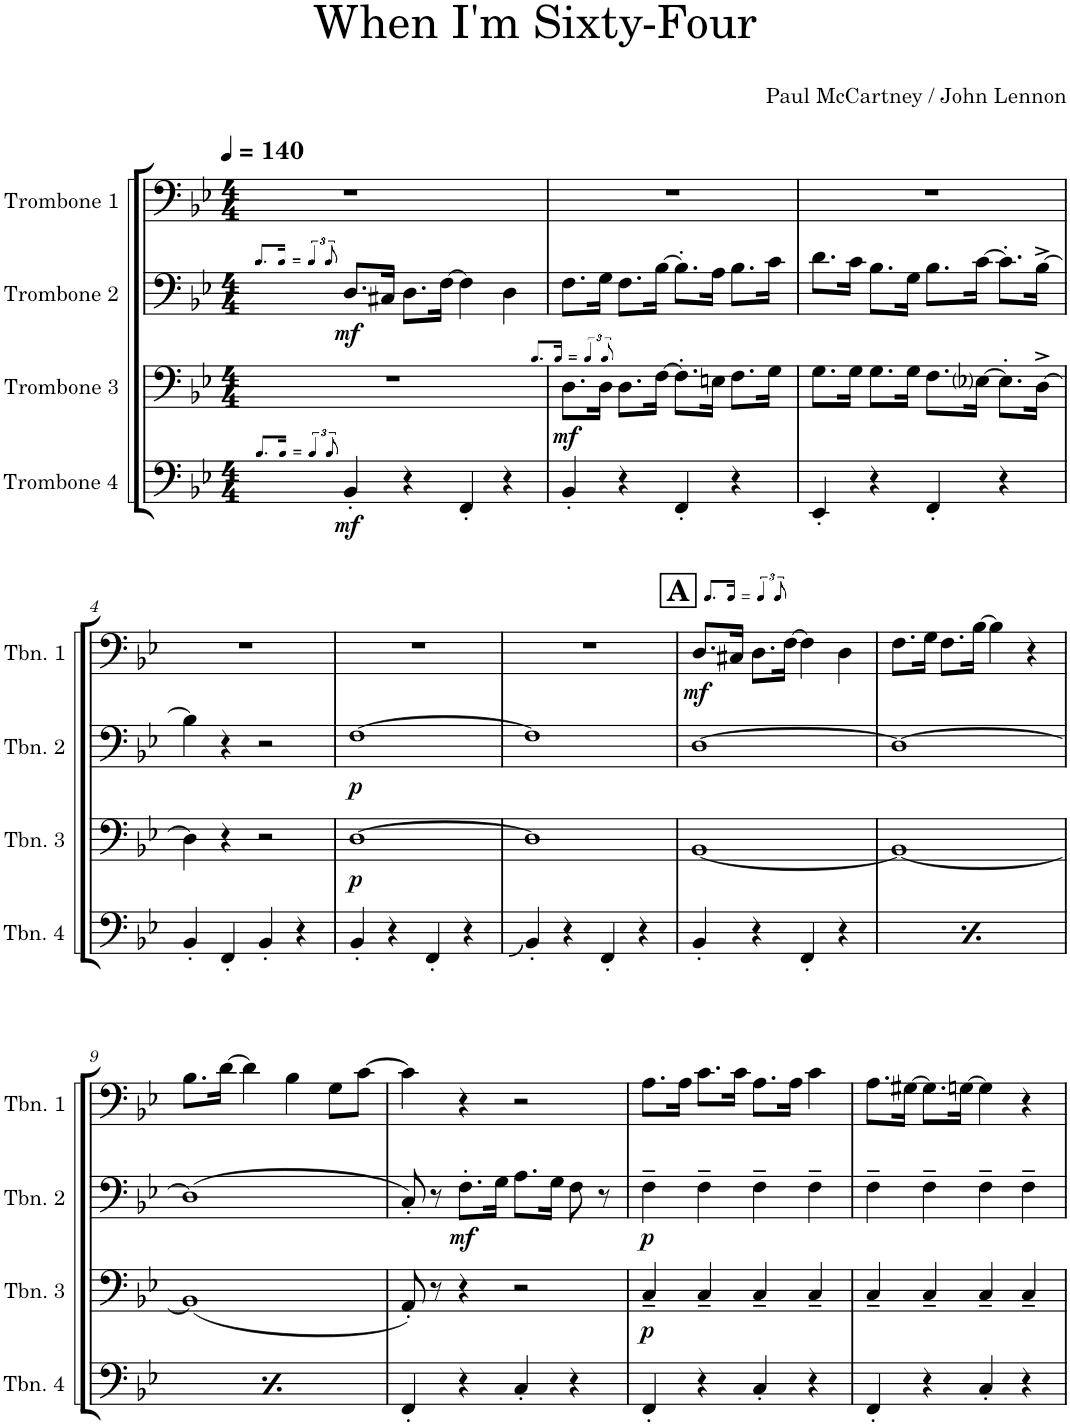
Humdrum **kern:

**kern	**dynam	**kern	**dynam	**kern	**dynam	**kern	**dynam
*part4	*part4	*part3	*part3	*part2	*part2	*part1	*part1
*staff4	*staff4	*staff3	*staff3	*staff2	*staff2	*staff1	*staff1
*I"Trombone 4	*	*I"Trombone 3	*	*I"Trombone 2	*	*I"Trombone 1	*
*I'Tbn. 4	*	*I'Tbn. 3	*	*I'Tbn. 2	*	*I'Tbn. 1	*
*clefF4	*	*clefF4	*	*clefF4	*	*clefF4	*
*k[b-e-]	*	*k[b-e-]	*	*k[b-e-]	*	*k[b-e-]	*
*M4/4	*	*M4/4	*	*M4/4	*	*M4/4	*
*MM140	*	*MM140	*	*MM140	*	*MM140	*
=1	=1	=1	=1	=1	=1	=1	=1
!	!LO:DY:b	!	!	!	!LO:DY:b	!	!
4BB-'/	mf	1r	.	8.D/L	mf	1r	.
.	.	.	.	16C#X/Jk	.	.	.
4r	.	.	.	8.D\L	.	.	.
.	.	.	.	[16F\Jk	.	.	.
4FF'/	.	.	.	4F\]	.	.	.
4r	.	.	.	4D\	.	.	.
=2	=2	=2	=2	=2	=2	=2	=2
!	!	!	!LO:DY:b	!	!	!	!
4BB-'/	.	8.D\L	mf	8.F\L	.	1r	.
.	.	16D\Jk	.	16G\Jk	.	.	.
4r	.	8.D\L	.	8.F\L	.	.	.
.	.	[16F\Jk	.	[16B-\Jk	.	.	.
4FF'/	.	8.F'\L]	.	8.B-'\L]	.	.	.
.	.	16En\Jk	.	16A\Jk	.	.	.
4r	.	8.F\L	.	8.B-\L	.	.	.
.	.	16G\Jk	.	16c\Jk	.	.	.
=3	=3	=3	=3	=3	=3	=3	=3
4EE-'/	.	8.G\L	.	8.d\L	.	1r	.
.	.	16G\Jk	.	16c\Jk	.	.	.
4r	.	8.G\L	.	8.B-\L	.	.	.
.	.	16G\Jk	.	16G\Jk	.	.	.
4FF'/	.	8.F\L	.	8.B-\L	.	.	.
.	.	[16E-i\Jk	.	[16c\Jk	.	.	.
4r	.	8.E-'\L]	.	8.c'\L]	.	.	.
.	.	[16D^\Jk	.	[16B-^\Jk	.	.	.
!!LO:LB:g=z
=4	=4	=4	=4	=4	=4	=4	=4
4BB-'/	.	4D\]	.	4B-\]	.	1r	.
4FF'/	.	4r	.	4r	.	.	.
4BB-'/	.	2r	.	2r	.	.	.
4r	.	.	.	.	.	.	.
=5	=5	=5	=5	=5	=5	=5	=5
!	!	!	!LO:DY:b	!	!LO:DY:b	!	!
4BB-'/	.	[1D	p	[1F	p	1r	.
4r	.	.	.	.	.	.	.
4FF'/	.	.	.	.	.	.	.
4r	.	.	.	.	.	.	.
=6	=6	=6	=6	=6	=6	=6	=6
4BB-'/	.	1D]	.	1F]	.	1r	.
4r	.	.	.	.	.	.	.
4FF'/	.	.	.	.	.	.	.
4r	.	.	.	.	.	.	.
!!LO:REH:place=s1:a:B:cj:fs=14:t=A
=7	=7	=7	=7	=7	=7	=7	=7
!	!	!	!	!	!	!	!LO:DY:b
4BB-'/	.	[1BB-	.	[1D	.	8.D/L	mf
.	.	.	.	.	.	16C#X/Jk	.
4r	.	.	.	.	.	8.D\L	.
.	.	.	.	.	.	[16F\Jk	.
4FF'/	.	.	.	.	.	4F\]	.
4r	.	.	.	.	.	4D\	.
=8	=8	=8	=8	=8	=8	=8	=8
4BB-'/	.	1BB-_	.	1D_	.	8.F\L	.
.	.	.	.	.	.	16G\Jk	.
4r	.	.	.	.	.	8.F\L	.
.	.	.	.	.	.	[16B-\Jk	.
4FF'/	.	.	.	.	.	4B-\]	.
4r	.	.	.	.	.	4r	.
!!LO:LB:g=z
=9	=9	=9	=9	=9	=9	=9	=9
4BB-'/	.	(1BB-]	.	(1D]	.	8.B-\L	.
.	.	.	.	.	.	[16d\Jk	.
4r	.	.	.	.	.	4d\]	.
4FF'/	.	.	.	.	.	4B-\	.
4r	.	.	.	.	.	8G\L	.
.	.	.	.	.	.	[8c\J	.
=10	=10	=10	=10	=10	=10	=10	=10
4FF'/	.	8AA'/)	.	8C'/)	.	4c\]	.
.	.	8r	.	8r	.	.	.
!	!	!	!	!	!LO:DY:b	!	!
4r	.	4r	.	8.F'\L	mf	4r	.
.	.	.	.	16G\Jk	.	.	.
4C'/	.	2r	.	8.A\L	.	2r	.
.	.	.	.	16G\Jk	.	.	.
4r	.	.	.	8F\	.	.	.
.	.	.	.	8r	.	.	.
=11	=11	=11	=11	=11	=11	=11	=11
!	!	!	!LO:DY:b	!	!LO:DY:b	!	!
4FF'/	.	4C~/	p	4F~\	p	8.A\L	.
.	.	.	.	.	.	16A\Jk	.
4r	.	4C~/	.	4F~\	.	8.c\L	.
.	.	.	.	.	.	16c\Jk	.
4C'/	.	4C~/	.	4F~\	.	8.A\L	.
.	.	.	.	.	.	16A\Jk	.
4r	.	4C~/	.	4F~\	.	4c\	.
=12	=12	=12	=12	=12	=12	=12	=12
4FF'/	.	4C~/	.	4F~\	.	8.A\L	.
.	.	.	.	.	.	[16G#X\Jk	.
4r	.	4C~/	.	4F~\	.	8.G#\L]	.
.	.	.	.	.	.	[16Gn\Jk	.
4C'/	.	4C~/	.	4F~\	.	4G\]	.
4r	.	4C~/	.	4F~\	.	4r	.
=	=	=	=	=	=	=	=
*-	*-	*-	*-	*-	*-	*-	*-
